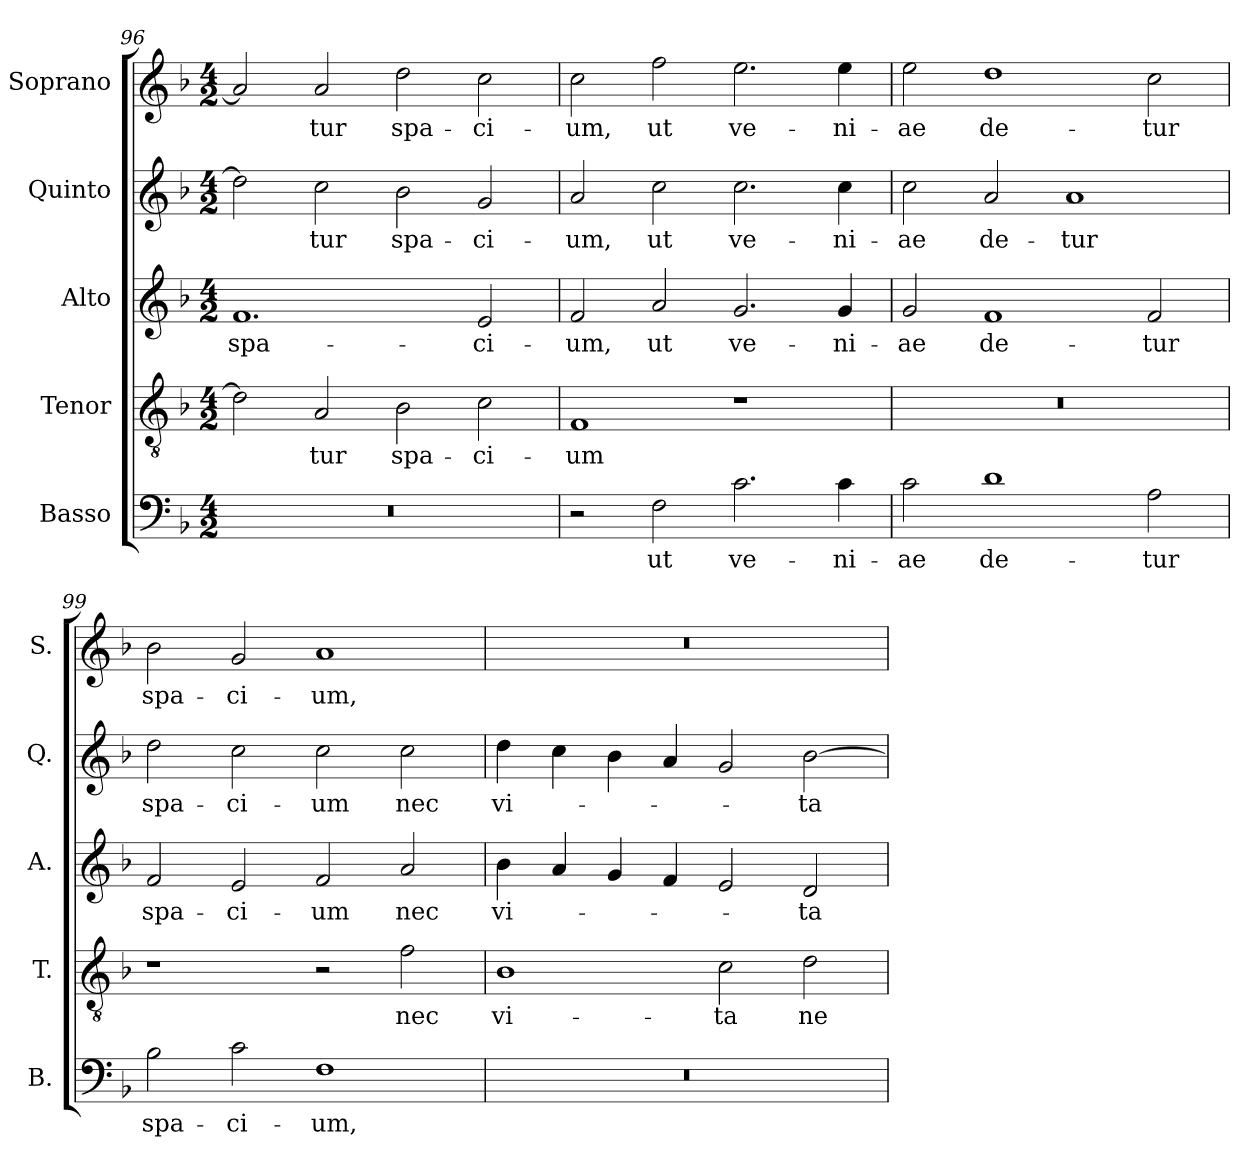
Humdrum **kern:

**kern	**text	**kern	**text	**kern	**text	**kern	**text	**kern	**text
*part5	*part5	*part4	*part4	*part3	*part3	*part2	*part2	*part1	*part1
*staff5	*staff5	*staff4	*staff4	*staff3	*staff3	*staff2	*staff2	*staff1	*staff1
*I"Basso	*	*I"Tenor	*	*I"Alto	*	*I"Quinto	*	*I"Soprano	*
*I'B.	*	*I'T.	*	*I'A.	*	*I'Q.	*	*I'S.	*
*clefF4	*	*clefGv2	*	*clefG2	*	*clefG2	*	*clefG2	*
*	*	*ITrd7c12	*	*	*	*	*	*	*
*k[b-]	*	*k[b-]	*	*k[b-]	*	*k[b-]	*	*k[b-]	*
*F:	*	*F:	*	*F:	*	*F:	*	*F:	*
*M4/2	*	*M4/2	*	*M4/2	*	*M4/2	*	*M4/2	*
=96	=96	=96	=96	=96	=96	=96	=96	=96	=96
!LO:N:vis=1	!	!	!	!	!	!	!	!	!
!	!	!	!	!	!LO:LY:b:color=#000000	!	!	!	!
0r	.	2Di\]	.	1.fi	spa-	2ddi\]	.	2ai/]	.
!	!	!	!LO:LY:b:color=#000000	!	!	!	!	!	!
!	!	!	!	!	!	!	!LO:LY:b:color=#000000	!	!
!	!	!	!	!	!	!	!	!	!LO:LY:b:color=#000000
.	.	2AAi/	-tur	.	.	2cci\	-tur	2ai/	-tur
!	!	!	!LO:LY:b:color=#000000	!	!	!	!	!	!
!	!	!	!	!	!	!	!LO:LY:b:color=#000000	!	!
!	!	!	!	!	!	!	!	!	!LO:LY:b:color=#000000
.	.	2BB-i\	spa-	.	.	2b-i\	spa-	2ddi\	spa-
!	!	!	!LO:LY:b:color=#000000	!	!	!	!	!	!
!	!	!	!	!	!LO:LY:b:color=#000000	!	!	!	!
!	!	!	!	!	!	!	!LO:LY:b:color=#000000	!	!
!	!	!	!	!	!	!	!	!	!LO:LY:b:color=#000000
.	.	2Ci\	-ci-	2ei/	-ci-	2gi/	-ci-	2cci\	-ci-
=97	=97	=97	=97	=97	=97	=97	=97	=97	=97
!	!	!	!LO:LY:b:color=#000000	!	!	!	!	!	!
!	!	!	!	!	!LO:LY:b:color=#000000	!	!	!	!
!	!	!	!	!	!	!	!LO:LY:b:color=#000000	!	!
!	!	!	!	!	!	!	!	!	!LO:LY:b:color=#000000
2r	.	1FFi	-um	2fi/	-um,	2ai/	-um,	2cci\	-um,
!	!LO:LY:b:color=#000000	!	!	!	!	!	!	!	!
!	!	!	!	!	!LO:LY:b:color=#000000	!	!	!	!
!	!	!	!	!	!	!	!LO:LY:b:color=#000000	!	!
!	!	!	!	!	!	!	!	!	!LO:LY:b:color=#000000
2Fi\	ut	.	.	2ai/	ut	2cci\	ut	2ffi\	ut
!	!LO:LY:b:color=#000000	!	!	!	!	!	!	!	!
!	!	!	!	!	!LO:LY:b:color=#000000	!	!	!	!
!	!	!	!	!	!	!	!LO:LY:b:color=#000000	!	!
!	!	!	!	!	!	!	!	!	!LO:LY:b:color=#000000
2.ci\	ve-	1r	.	2.gi/	ve-	2.cci\	ve-	2.eei\	ve-
!	!LO:LY:b:color=#000000	!	!	!	!	!	!	!	!
!	!	!	!	!	!LO:LY:b:color=#000000	!	!	!	!
!	!	!	!	!	!	!	!LO:LY:b:color=#000000	!	!
!	!	!	!	!	!	!	!	!	!LO:LY:b:color=#000000
4ci\	-ni-	.	.	4gi/	-ni-	4cci\	-ni-	4eei\	-ni-
=98	=98	=98	=98	=98	=98	=98	=98	=98	=98
!	!LO:LY:b:color=#000000	!LO:N:vis=1	!	!	!	!	!	!	!
!	!	!	!	!	!LO:LY:b:color=#000000	!	!	!	!
!	!	!	!	!	!	!	!LO:LY:b:color=#000000	!	!
!	!	!	!	!	!	!	!	!	!LO:LY:b:color=#000000
2ci\	-ae	0r	.	2gi/	-ae	2cci\	-ae	2eei\	-ae
!	!LO:LY:b:color=#000000	!	!	!	!	!	!	!	!
!	!	!	!	!	!LO:LY:b:color=#000000	!	!	!	!
!	!	!	!	!	!	!	!LO:LY:b:color=#000000	!	!
!	!	!	!	!	!	!	!	!	!LO:LY:b:color=#000000
1di	de-	.	.	1fi	de-	2ai/	de-	1ddi	de-
!	!	!	!	!	!	!	!LO:LY:b:color=#000000	!	!
.	.	.	.	.	.	1ai	-tur	.	.
!	!LO:LY:b:color=#000000	!	!	!	!	!	!	!	!
!	!	!	!	!	!LO:LY:b:color=#000000	!	!	!	!
!	!	!	!	!	!	!	!	!	!LO:LY:b:color=#000000
2Ai\	-tur	.	.	2fi/	-tur	.	.	2cci\	-tur
!!LO:LB:g=z
=99	=99	=99	=99	=99	=99	=99	=99	=99	=99
!	!LO:LY:b:color=#000000	!	!	!	!	!	!	!	!
!	!	!	!	!	!LO:LY:b:color=#000000	!	!	!	!
!	!	!	!	!	!	!	!LO:LY:b:color=#000000	!	!
!	!	!	!	!	!	!	!	!	!LO:LY:b:color=#000000
2B-i\	spa-	1r	.	2fi/	spa-	2ddi\	spa-	2b-i\	spa-
!	!LO:LY:b:color=#000000	!	!	!	!	!	!	!	!
!	!	!	!	!	!LO:LY:b:color=#000000	!	!	!	!
!	!	!	!	!	!	!	!LO:LY:b:color=#000000	!	!
!	!	!	!	!	!	!	!	!	!LO:LY:b:color=#000000
2ci\	-ci-	.	.	2ei/	-ci-	2cci\	-ci-	2gi/	-ci-
!	!LO:LY:b:color=#000000	!	!	!	!	!	!	!	!
!	!	!	!	!	!LO:LY:b:color=#000000	!	!	!	!
!	!	!	!	!	!	!	!LO:LY:b:color=#000000	!	!
!	!	!	!	!	!	!	!	!	!LO:LY:b:color=#000000
1Fi	-um,	2r	.	2fi/	-um	2cci\	-um	1ai	-um,
!	!	!	!LO:LY:b:color=#000000	!	!	!	!	!	!
!	!	!	!	!	!LO:LY:b:color=#000000	!	!	!	!
!	!	!	!	!	!	!	!LO:LY:b:color=#000000	!	!
.	.	2Fi\	nec	2ai/	nec	2cci\	nec	.	.
=100	=100	=100	=100	=100	=100	=100	=100	=100	=100
!LO:N:vis=1	!	!	!	!	!	!	!	!	!
!	!	!	!LO:LY:b:color=#000000	!	!	!	!	!	!
!	!	!	!	!	!LO:LY:b:color=#000000	!	!	!	!
!	!	!	!	!	!	!	!LO:LY:b:color=#000000	!LO:N:vis=1	!
0r	.	1BB-i	vi-	4b-i\	vi-	4ddi\	vi-	0r	.
.	.	.	.	4ai/	.	4cci\	.	.	.
.	.	.	.	4gi/	.	4b-i\	.	.	.
.	.	.	.	4fi/	.	4ai/	.	.	.
!	!	!	!LO:LY:b:color=#000000	!	!	!	!	!	!
.	.	2Ci\	-ta	2ei/	.	2gi/	.	.	.
!	!	!	!LO:LY:b:color=#000000	!	!	!	!	!	!
!	!	!	!	!	!LO:LY:b:color=#000000	!	!	!	!
!	!	!	!	!	!	!	!LO:LY:b:color=#000000	!	!
.	.	2Di\	ne-	2di/	-ta	[2b-i\	-ta	.	.
=	=	=	=	=	=	=	=	=	=
*-	*-	*-	*-	*-	*-	*-	*-	*-	*-
